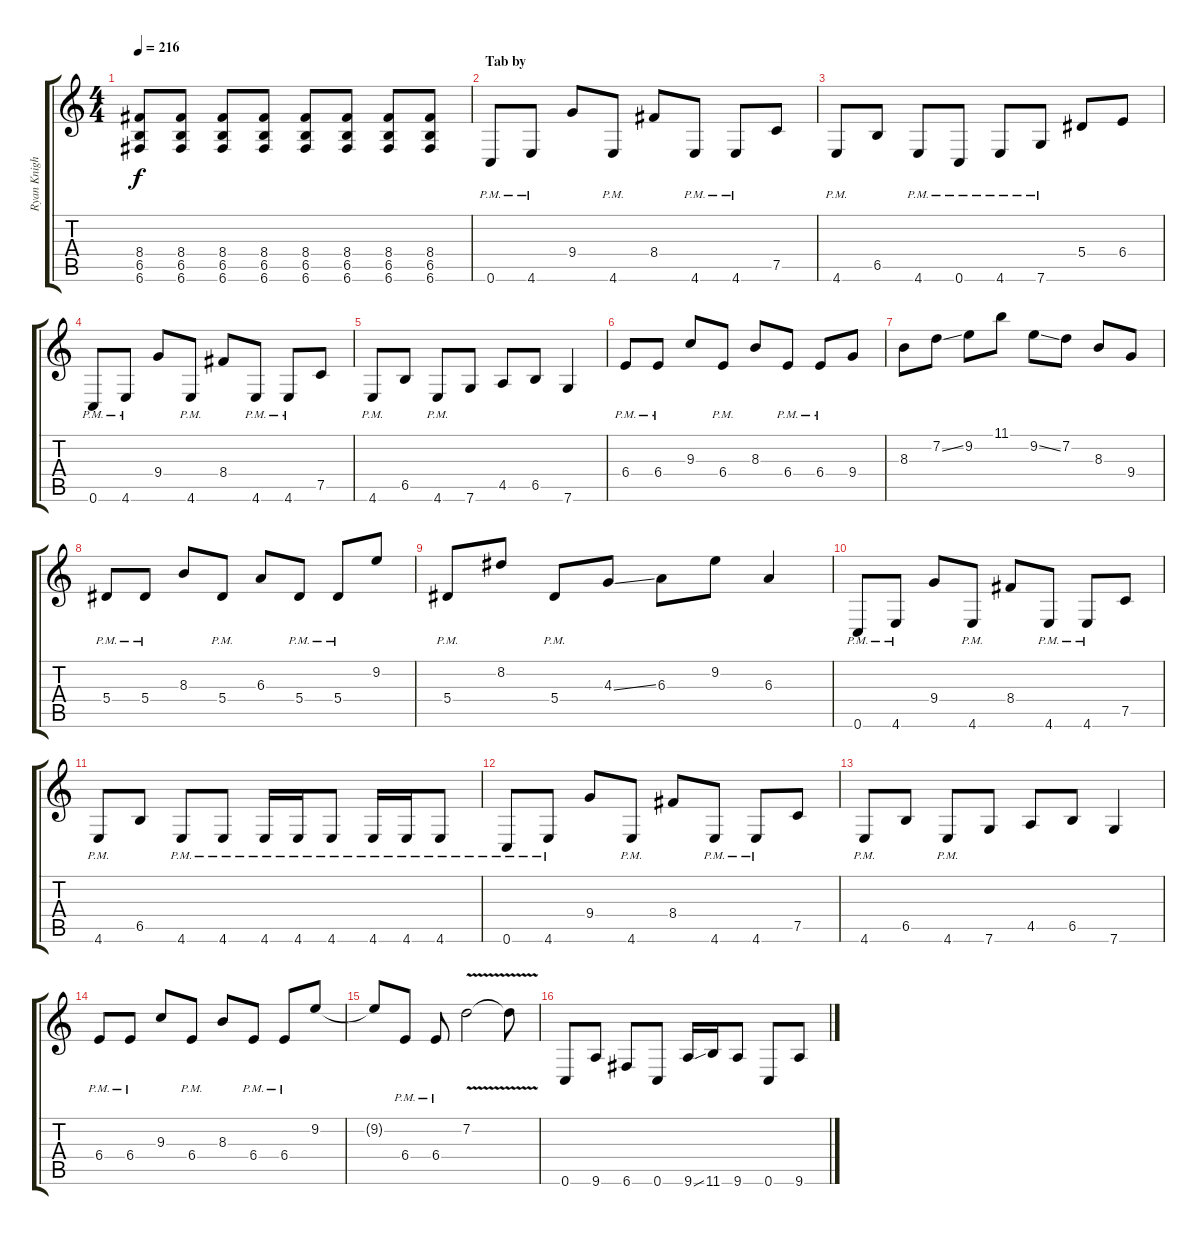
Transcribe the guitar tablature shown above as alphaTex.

\track ("Ryan Knight (Left)" "Ryan Knigh") {instrument distortionguitar}
\staff {score tabs}
\tuning (C4 G3 Eb3 Bb2 F2 C2) {hide}
\ts (4 4)
\tempo 216
\clef g2
\ks c
(8.4 6.5 6.6).8{dy f} (8.4 6.5 6.6).8 (8.4 6.5 6.6).8 (8.4 6.5 6.6).8 (8.4 6.5 6.6).8 (8.4 6.5 6.6).8 (8.4 6.5 6.6).8 (8.4 6.5 6.6).8 |
\section ("" "Tab by")
0.6{pm}.8 4.6{pm}.8 9.4.8 4.6{pm}.8 8.4.8 4.6{pm}.8 4.6{pm}.8 7.5.8 |
4.6{pm}.8 6.5.8 4.6{pm}.8 0.6{pm}.8 4.6{pm}.8 7.6{pm}.8 5.4.8 6.4.8 |
0.6{pm}.8 4.6{pm}.8 9.4.8 4.6{pm}.8 8.4.8 4.6{pm}.8 4.6{pm}.8 7.5.8 |
4.6{pm}.8 6.5.8 4.6{pm}.8 7.6.8 4.5.8 6.5.8 7.6.4 |
6.4{pm}.8 6.4{pm}.8 9.3.8 6.4{pm}.8 8.3.8 6.4{pm}.8 6.4{pm}.8 9.4.8 |
8.3.8 7.2{ss}.8 9.2.8 11.1.8 9.2{ss}.8 7.2.8 8.3.8 9.4.8 |
5.4{pm}.8 5.4{pm}.8 8.3.8 5.4{pm}.8 6.3.8 5.4{pm}.8 5.4{pm}.8 9.2.8 |
5.4{pm}.8 8.2.8 5.4{pm}.8 4.3{ss}.8 6.3.8 9.2.8 6.3.4 |
0.6{pm}.8 4.6{pm}.8 9.4.8 4.6{pm}.8 8.4.8 4.6{pm}.8 4.6{pm}.8 7.5.8 |
4.6{pm}.8 6.5.8 4.6{pm}.8 4.6{pm}.8 4.6{pm}.16 4.6{pm}.16 4.6{pm}.8 4.6{pm}.16 4.6{pm}.16 4.6{pm}.8 |
0.6{pm}.8 4.6{pm}.8 9.4.8 4.6{pm}.8 8.4.8 4.6{pm}.8 4.6{pm}.8 7.5.8 |
4.6{pm}.8 6.5.8 4.6{pm}.8 7.6.8 4.5.8 6.5.8 7.6.4 |
6.4{pm}.8 6.4{pm}.8 9.3.8 6.4{pm}.8 8.3.8 6.4{pm}.8 6.4{pm}.8 9.2.8 |
9.2{t}.8 6.4{pm}.8 6.4{pm}.8 7.2{v}.2 7.2{t}.8 |
0.6.8 9.6.8 6.6.8 0.6.8 9.6{ss}.16 11.6.16 9.6.8 0.6.8 9.6.8
